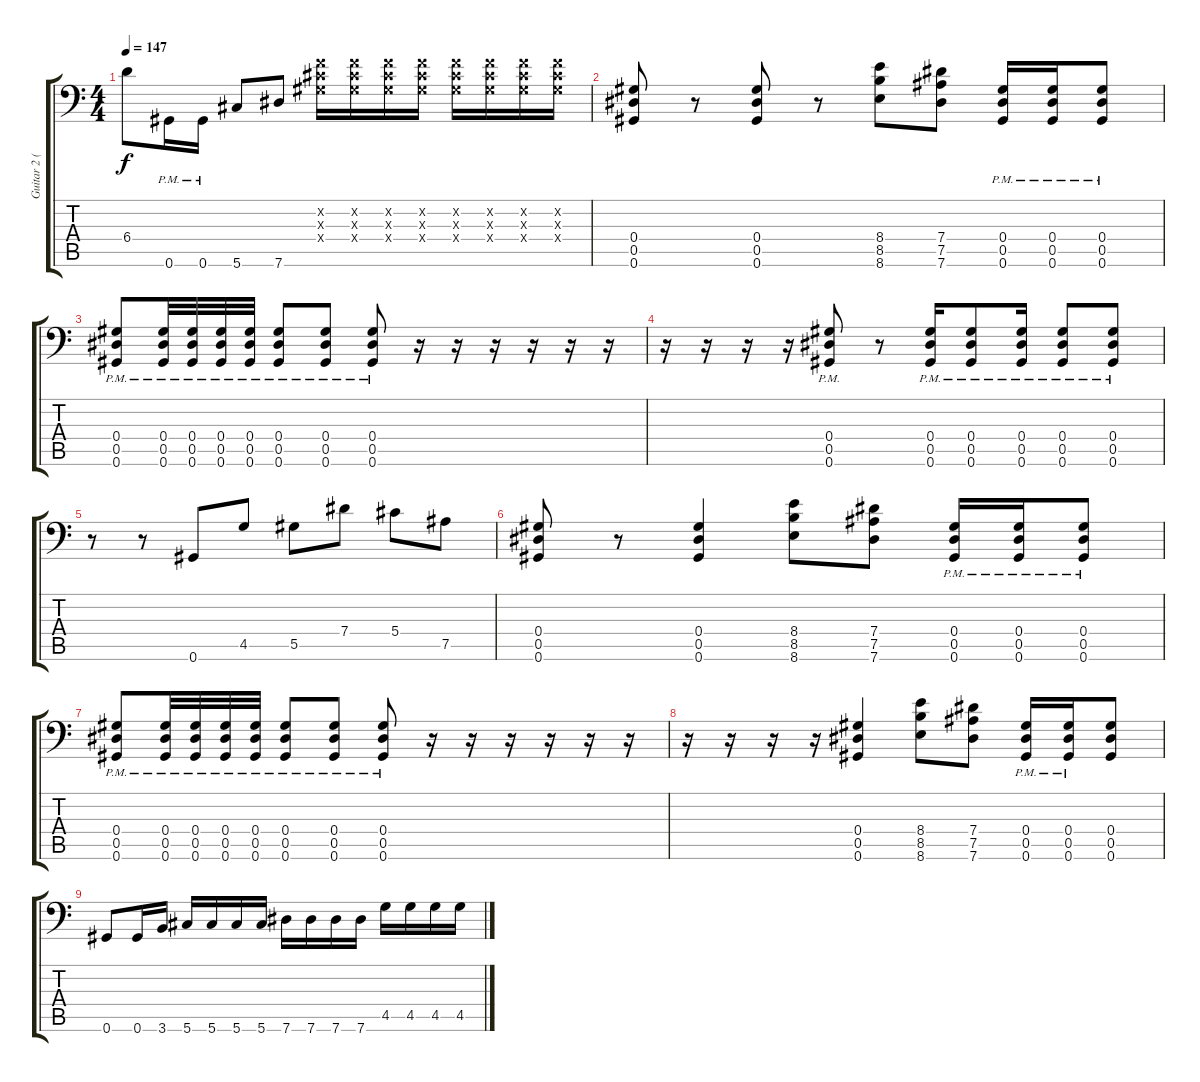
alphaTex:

\track ("Guitar 2 (Drop G#)" "Guitar 2 (") {instrument distortionguitar}
\staff {score tabs}
\tuning (Bb3 F3 Db3 Ab2 Eb2 Ab1) {hide}
\ts (4 4)
\tempo 147
\clef f4
\ks c
6.4.8{dy f} 0.6{pm}.16 0.6{pm}.16 5.6.8 7.6.8 (0.2{x} 0.3{x} 0.4{x}).16 (0.2{x} 0.3{x} 0.4{x}).16 (0.2{x} 0.3{x} 0.4{x}).16 (0.2{x} 0.3{x} 0.4{x}).16 (0.2{x} 0.3{x} 0.4{x}).16 (0.2{x} 0.3{x} 0.4{x}).16 (0.2{x} 0.3{x} 0.4{x}).16 (0.2{x} 0.3{x} 0.4{x}).16 |
(0.4 0.5 0.6).8 r.8 (0.4 0.5 0.6).8 r.8 (8.4 8.5 8.6).8 (7.4 7.5 7.6).8 (0.4{pm} 0.5{pm} 0.6{pm}).16 (0.4{pm} 0.5{pm} 0.6{pm}).16 (0.4{pm} 0.5{pm} 0.6{pm}).8 |
(0.4{pm} 0.5{pm} 0.6{pm}).8 (0.4{pm} 0.5{pm} 0.6{pm}).32 (0.4{pm} 0.5{pm} 0.6{pm}).32 (0.4{pm} 0.5{pm} 0.6{pm}).32 (0.4{pm} 0.5{pm} 0.6{pm}).32 (0.4{pm} 0.5{pm} 0.6{pm}).8 (0.4{pm} 0.5{pm} 0.6{pm}).8 (0.4{pm} 0.5{pm} 0.6{pm}).8 r.16 r.16 r.16 r.16 r.16 r.16 |
r.16 r.16 r.16 r.16 (0.4{pm} 0.5{pm} 0.6{pm}).8 r.8 (0.4{pm} 0.5{pm} 0.6{pm}).16 (0.4{pm} 0.5{pm} 0.6{pm}).8 (0.4{pm} 0.5{pm} 0.6{pm}).16 (0.4{pm} 0.5{pm} 0.6{pm}).8 (0.4{pm} 0.5{pm} 0.6{pm}).8 |
r.8 r.8 0.6.8 4.5.8 5.5.8 7.4.8 5.4.8 7.5.8 |
(0.4 0.5 0.6).8 r.8 (0.4 0.5 0.6).4 (8.4 8.5 8.6).8 (7.4 7.5 7.6).8 (0.4{pm} 0.5{pm} 0.6{pm}).16 (0.4{pm} 0.5{pm} 0.6{pm}).16 (0.4{pm} 0.5{pm} 0.6{pm}).8 |
(0.4{pm} 0.5{pm} 0.6{pm}).8 (0.4{pm} 0.5{pm} 0.6{pm}).32 (0.4{pm} 0.5{pm} 0.6{pm}).32 (0.4{pm} 0.5{pm} 0.6{pm}).32 (0.4{pm} 0.5{pm} 0.6{pm}).32 (0.4{pm} 0.5{pm} 0.6{pm}).8 (0.4{pm} 0.5{pm} 0.6{pm}).8 (0.4{pm} 0.5{pm} 0.6{pm}).8 r.16 r.16 r.16 r.16 r.16 r.16 |
r.16 r.16 r.16 r.16 (0.4 0.5 0.6).4 (8.4 8.5 8.6).8 (7.4 7.5 7.6).8 (0.4{pm} 0.5{pm} 0.6{pm}).16 (0.4{pm} 0.5{pm} 0.6{pm}).16 (0.4 0.5 0.6).8 |
0.6.8 0.6.16 3.6.16 5.6.16 5.6.16 5.6.16 5.6.16 7.6.16 7.6.16 7.6.16 7.6.16 4.5.16 4.5.16 4.5.16 4.5.16
